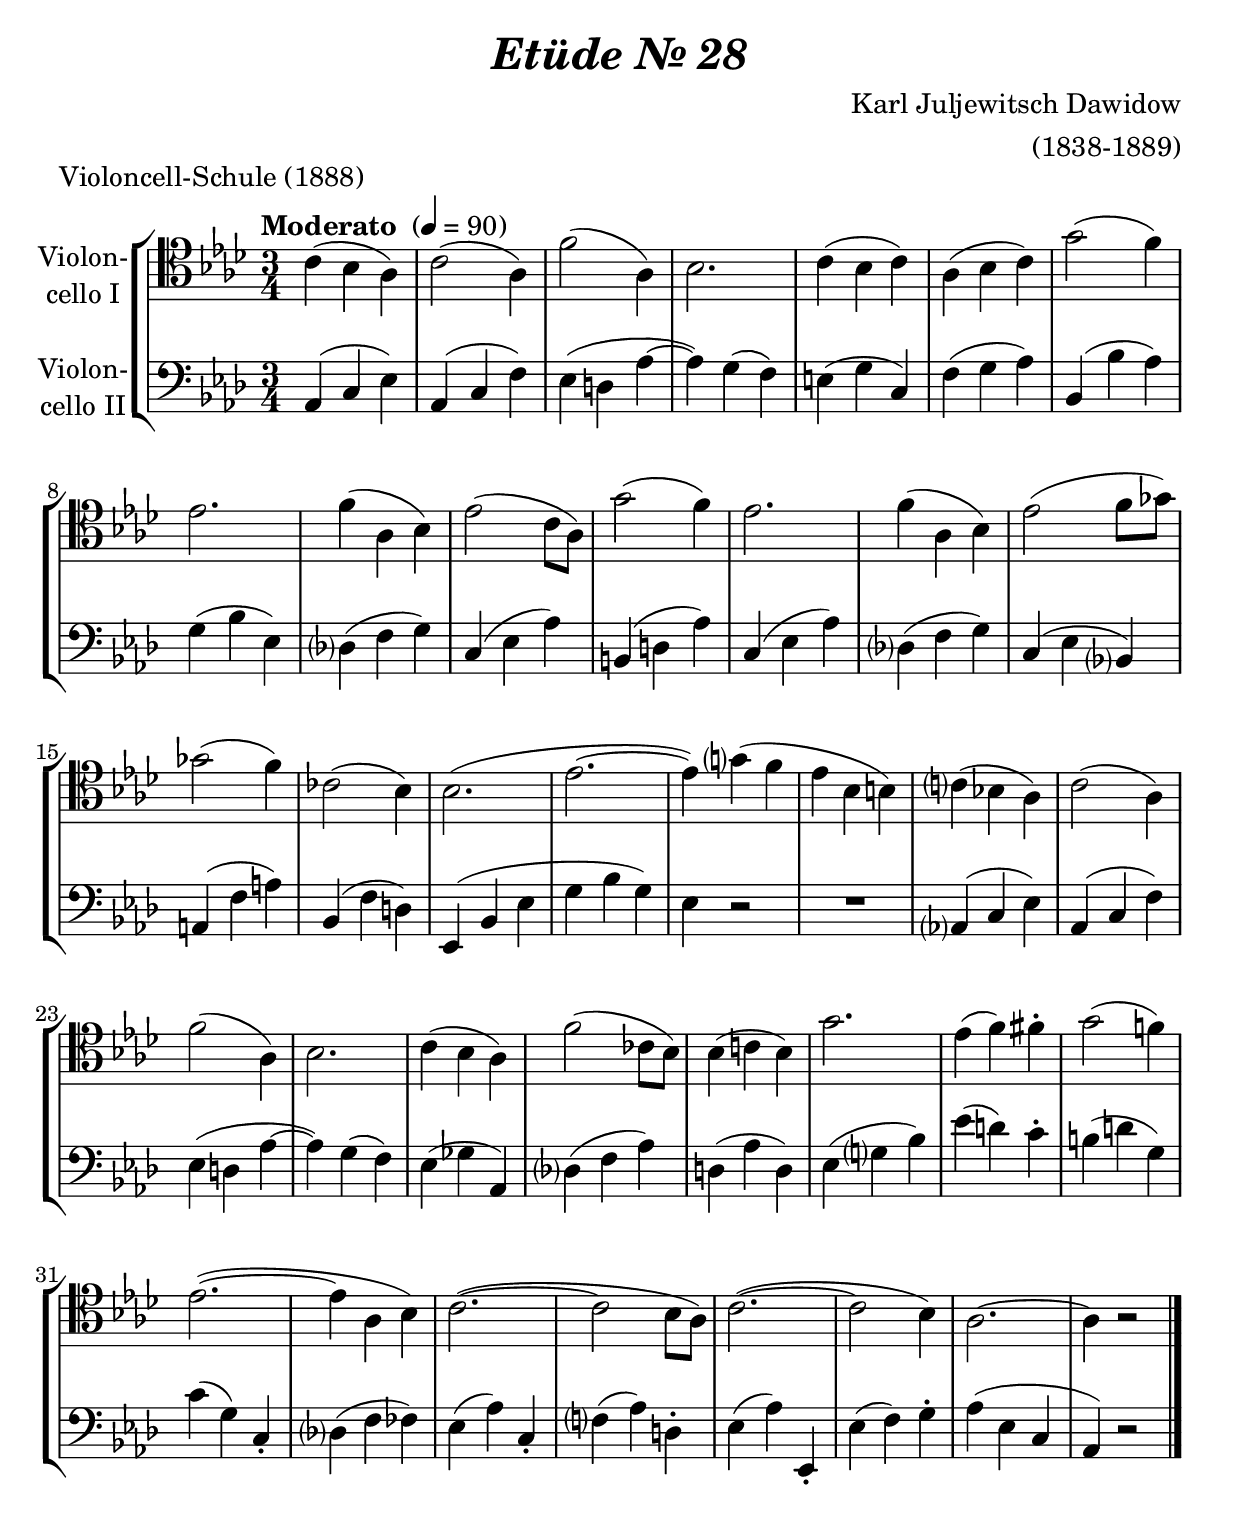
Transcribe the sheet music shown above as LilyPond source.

\version "2.18.2"
\include "deutsch.ly"
  
#(set-global-staff-size 24)

\header {
  title     = \markup \bold \italic "Etüde Nr. 28"
  composer  = "Karl Juljewitsch Dawidow"
  arranger  = "(1838-1889)"
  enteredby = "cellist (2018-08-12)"
  piece     = "Violoncell-Schule (1888)"
}

voiceconsts = {
  \key as \major
  \time 3/4
  \clef "bass"
%  \numericTimeSignature
  \compressFullBarRests
  % Set default beaming for all staves
% \set Timing.beamExceptions = #'()
% \set Timing.baseMoment     = #(ly:make-moment 1 4)
% \set Timing.beatStructure  = #'(1 1 1)
  \tempo "Moderato " 4=90
}

micl = "clarinet"
mifl = "flute"
miob = "oboe"
mifh = "french horn"
misx = "tenor sax"
mist = "string ensemble 1"
miba = "cello"

i    = \markup "I"
ii   = \markup "II"
iii  = \markup "III"

atem = \mark \markup \box "A tempo"
pizz = \markup \italic "pizz."
rit  = \mark \markup \box "rit."

va = \relative c' {
  \voiceconsts
  \clef "tenor"
  
  c4( b as)
  c2( as4)
  f'2( as,4)
  b2.
  c4( b c)
  as( b c)
  g'2( f4)
  es2.
  f4( as, b)

  es2( c8 as)
  g'2( f4)
  es2.
  f4( as, b)
  es2( f8 ges)
  ges2( f4)
  ces2( b4)
  b2.(
  es~

  es4) g?( f
  es b h)
  c?( b! as)
  c2( as4)
  f'2( as,4)
  b2.
  c4( b as)
  f'2( ces8 b)
  b4( c! b)
  g'2.

  es4( f) fis-.
  g2( f!4)
  es2.(~
  es4 as, b)
  c2.(~
  c2 b8 as)
  c2.(~
  c2 b4)
  as2.~
  as4 r2 \bar "|."
}

vb = \relative c {
  \voiceconsts

  as4( c es)
  as,( c f)
  es( d as'~
  as) g( f)
  e( g c,)
  f( g as)
  b,( b' as)
  g( b es,)
  des?( f g)

  c,( es as)
  h,( d as')
  c,( es as)
  des,?( f g)
  c,( es b?)
  a( f' a)
  b,( f' d)
  es,( b' es
  g b g)

  es r2
  R2.
  as,?4( c es)
  as,( c f)
  es( d as'~
  as) g( f)
  es( ges as,)
  des?( f as)
  d,( as' d,)
  es( g? b)

  es( d) c-.
  h( d g,)
  c( g) c,-.
  des?( f fes)
  es( as) c,-.
  f?( as) d,-.
  es( as) es,-.
  es'( f) g-.

  as( es c
  as) r2 \bar "|."
}


music = \new StaffGroup <<
      \new Staff {
	\set Staff.midiInstrument = \miba
	\set Staff.instrumentName = \markup \center-column { "Violon-" "cello I" }
	\transpose g g { \va }
      }

      \new Staff {
	\set Staff.midiInstrument = \miba
	\set Staff.instrumentName = \markup \center-column { "Violon-" "cello II" }
	\transpose g g { \vb }
      }
>>

\book {
  \score {
    \music
    \layout {}
  }

  \score {
    \unfoldRepeats \music

    \midi {
      \context {
        \Score
      }
    }
  }
}
